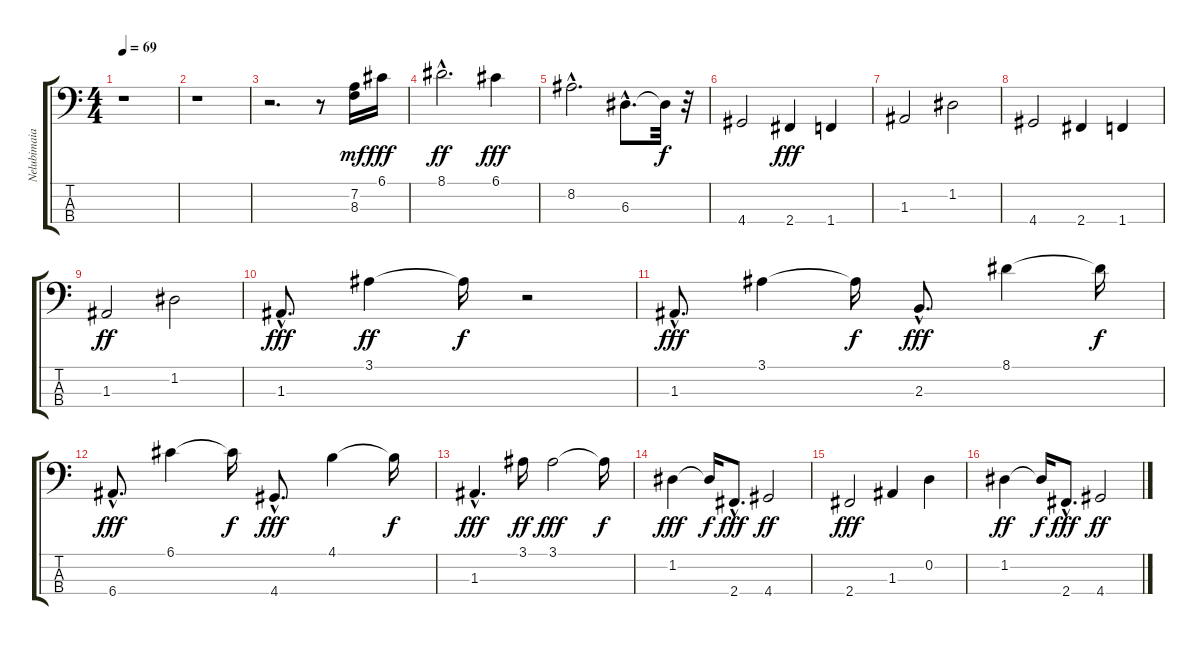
\track ("Nelubimaia-A-STUDIO" "Nelubimaia") {instrument fretlessbass}
\staff {score tabs}
\tuning (G2 D2 A1 E1) {hide}
\ts (4 4)
\tempo 69
\clef f4
\ks c
r.1{dy mf instrument fretlessbass} |
r.1 |
r.2{d} r.8 (7.2 8.3).16{volume 10 balance 8 instrument acousticguitarsteel} 6.1.16{dy fff} |
8.1{hac}.2{d dy ff} 6.1.4{dy fff} |
8.2{hac}.2{d} 6.3{hac}.8{d} 6.3{t}.32{dy f} r.32 |
4.4.2 2.4.4{dy fff} 1.4.4 |
1.3.2 1.2.2 |
4.4.2 2.4.4 1.4.4 |
1.3.2{dy ff} 1.2.2 |
1.3{hac}.8{d dy fff} 3.1.4{dy ff} 3.1{t}.16{dy f} r.2 |
1.3{hac}.8{d dy fff} 3.1.4 3.1{t}.16{dy f} 2.3{hac}.8{d dy fff} 8.1.4 8.1{t}.16{dy f} |
6.4{hac}.8{d dy fff} 6.1.4 6.1{t}.16{dy f} 4.4{hac}.8{d dy fff} 4.1.4 4.1{t}.16{dy f} |
1.3{hac}.4{d dy fff} 3.1.16{dy ff} 3.1.2{dy fff} 3.1{t}.16{dy f} |
1.2.4{dy fff} 1.2{t}.16{dy f} 2.4{hac}.8{d dy fff} 4.4.2{dy ff} |
2.4.2{dy fff} 1.3.4 0.2.4 |
1.2.4{dy ff} 1.2{t}.16{dy f} 2.4{hac}.8{d dy fff} 4.4.2{dy ff}
